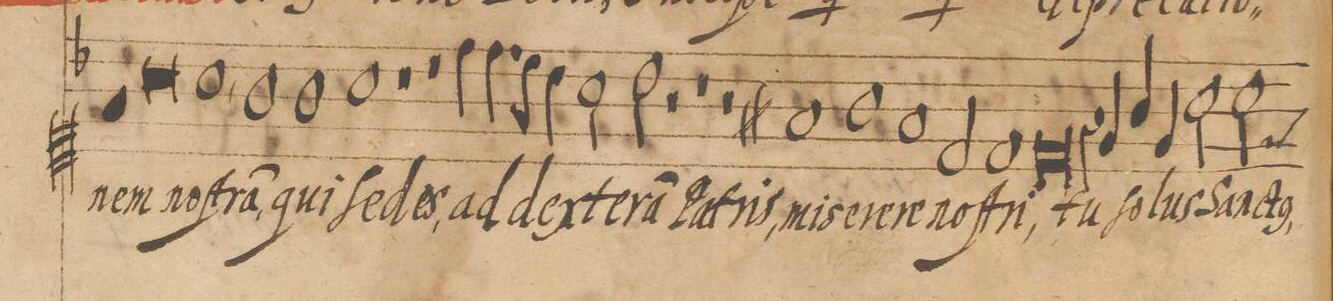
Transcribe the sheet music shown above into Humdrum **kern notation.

**kern	**text
*I"QVINTAVOX	*
*clefC1	*
*k[b-]	*
*met(C|)	*
*M2/1	*
1f	-nem
0a	noſ-
*Xcol	*
=63-	=63-
*yyM2/1	*
1a,	-tra(m),
1g	qui
=64-	=64-
1g	ſe-
1a	-des,
=65-	=65-
1r	.
2r	.
4dd\	ad
4.dd\	dex-
=66-	=66-
8cc\	-te-
4b-\	-ra(m)
2a\	Pa-
2b-\	-tris,
2r	.
=67-	=67-
1r	.
2r	.
1f#X/	mi-
=68-	=68-
1g	-se-
1fny/	-re-
=69-	=69-
2d/	-re
1d	no-
=70-	=70-
0d	-ſtri,
=71-	=71-
4r	.
4e/	tu
4g/	ſo-
4e/	-lus
2a\	Sanc-
2a\	-t(us),
*custos:e	*ij
=72-	=72-
*-	*-
